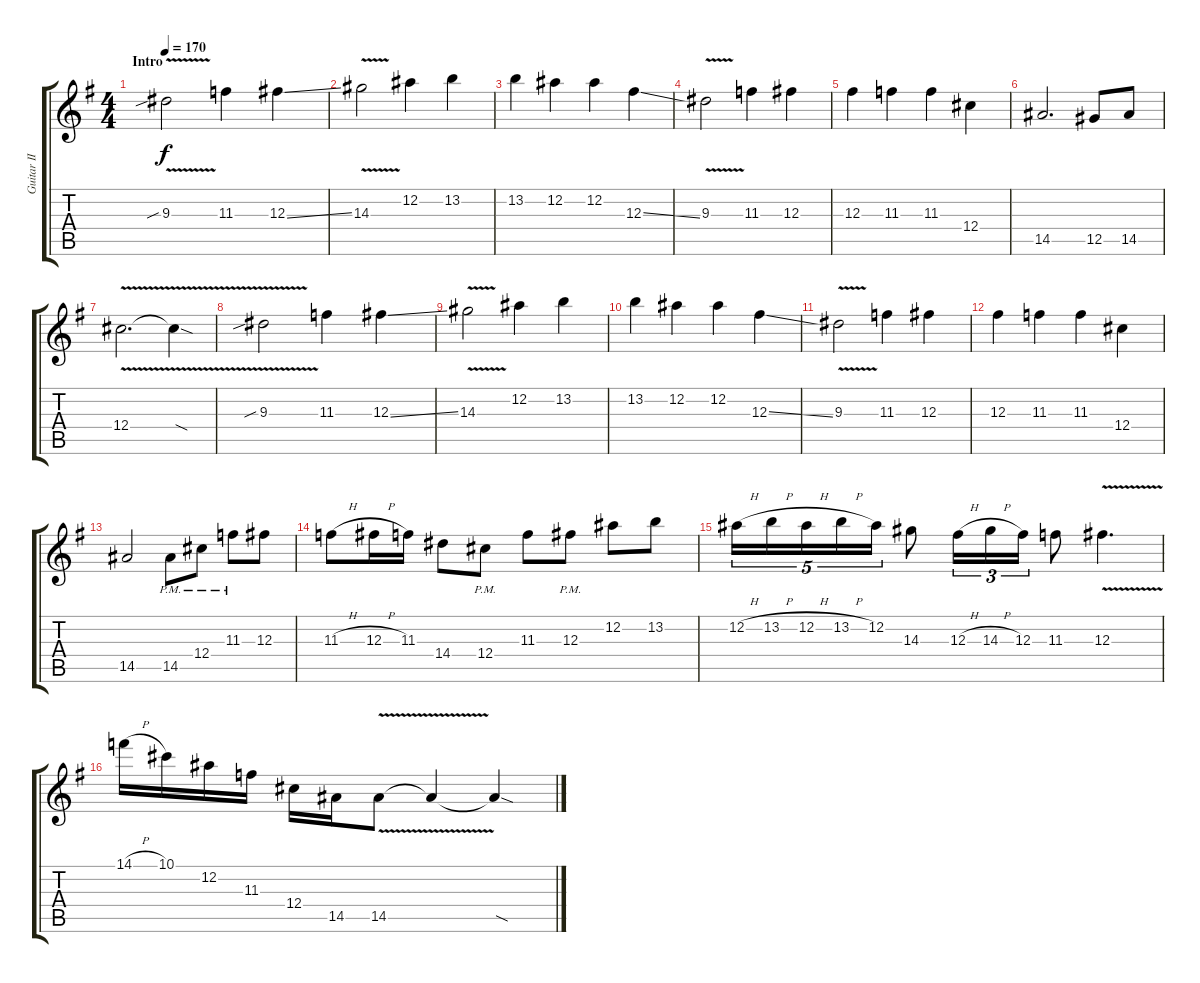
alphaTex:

\track ("Guitar II" "Guitar II") {instrument distortionguitar}
\staff {score tabs}
\tuning (Eb4 Bb3 Gb3 Db3 Ab2 Eb2) {hide}
\ts (4 4)
\section ("" "Intro")
\tempo 170
\clef g2
\ks g
9.3{v sib}.2{dy f instrument distortionguitar} 11.3.4 12.3{ss}.4 |
14.3{v}.2 12.2.4 13.2.4 |
13.2.4 12.2.4 12.2.4 12.3{ss}.4 |
9.3{v}.2 11.3.4 12.3.4 |
12.3.4 11.3.4 11.3.4 12.4.4 |
14.5.2{d} 12.5.8 14.5.8 |
12.4{v}.2{d} 12.4{sod t}.4 |
9.3{v sib}.2 11.3.4 12.3{ss}.4 |
14.3{v}.2 12.2.4 13.2.4 |
13.2.4 12.2.4 12.2.4 12.3{ss}.4 |
9.3{v}.2 11.3.4 12.3.4 |
12.3.4 11.3.4 11.3.4 12.4.4 |
14.5.2 14.5{pm}.8 12.4{pm}.8 11.3{pm}.8 12.3.8 |
11.3{h}.8 12.3{h}.16 11.3.16 14.4.8 12.4{pm}.8 11.3.8 12.3{pm}.8 12.2.8 13.2.8 |
12.2{h}.16{tu (5 4)} 13.2{h}.16{tu (5 4)} 12.2{h}.16{tu (5 4)} 13.2{h}.16{tu (5 4)} 12.2.16{tu (5 4)} 14.3.8 12.3{h}.16{tu (3 2)} 14.3{h}.16{tu (3 2)} 12.3.16{tu (3 2)} 11.3.8 12.3{v}.4{d} |
14.1{h}.16 10.1.16 12.2.16 11.3.16 12.4.16 14.5.16 14.5{v}.8 14.5{t}.4 14.5{sod t}.4
